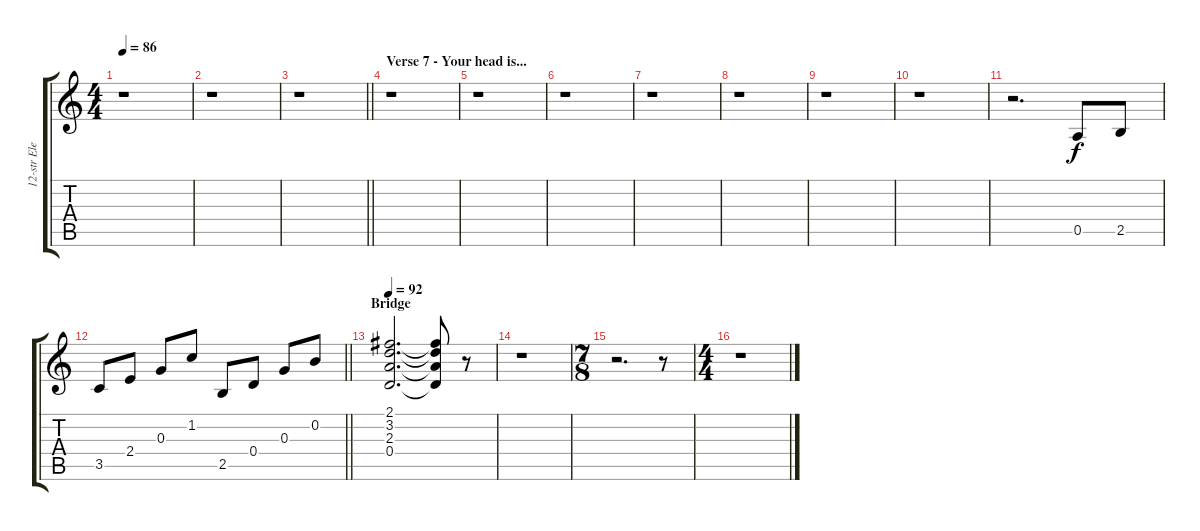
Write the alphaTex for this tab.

\track ("12-str Electric II (Page)" "12-str Ele") {instrument electricguitarjazz}
\staff {score tabs}
\tuning (E4 B3 G3 D3 A2 E2) {hide}
\ts (4 4)
\tempo 86
\clef g2
\ks c
r.1{dy f} |
r.1 |
\barLineRight lightlight
r.1 |
\section ("" "Verse 7 - Your head is...")
r.1 |
r.1 |
r.1 |
r.1 |
r.1 |
r.1 |
r.1 |
r.2{d} 0.5.8 2.5.8 |
\barLineRight lightlight
3.5.8 2.4.8 0.3.8 1.2.8 2.5.8 0.4.8 0.3.8 0.2.8 |
\section ("" "Bridge")
\tempo 92
(2.1 3.2 2.3 0.4).2{d} (2.1{t} 3.2{t} 2.3{t} 0.4{t}).8 r.8 |
r.1 |
\ts (7 8)
r.2{d} r.8 |
\ts (4 4)
r.1
